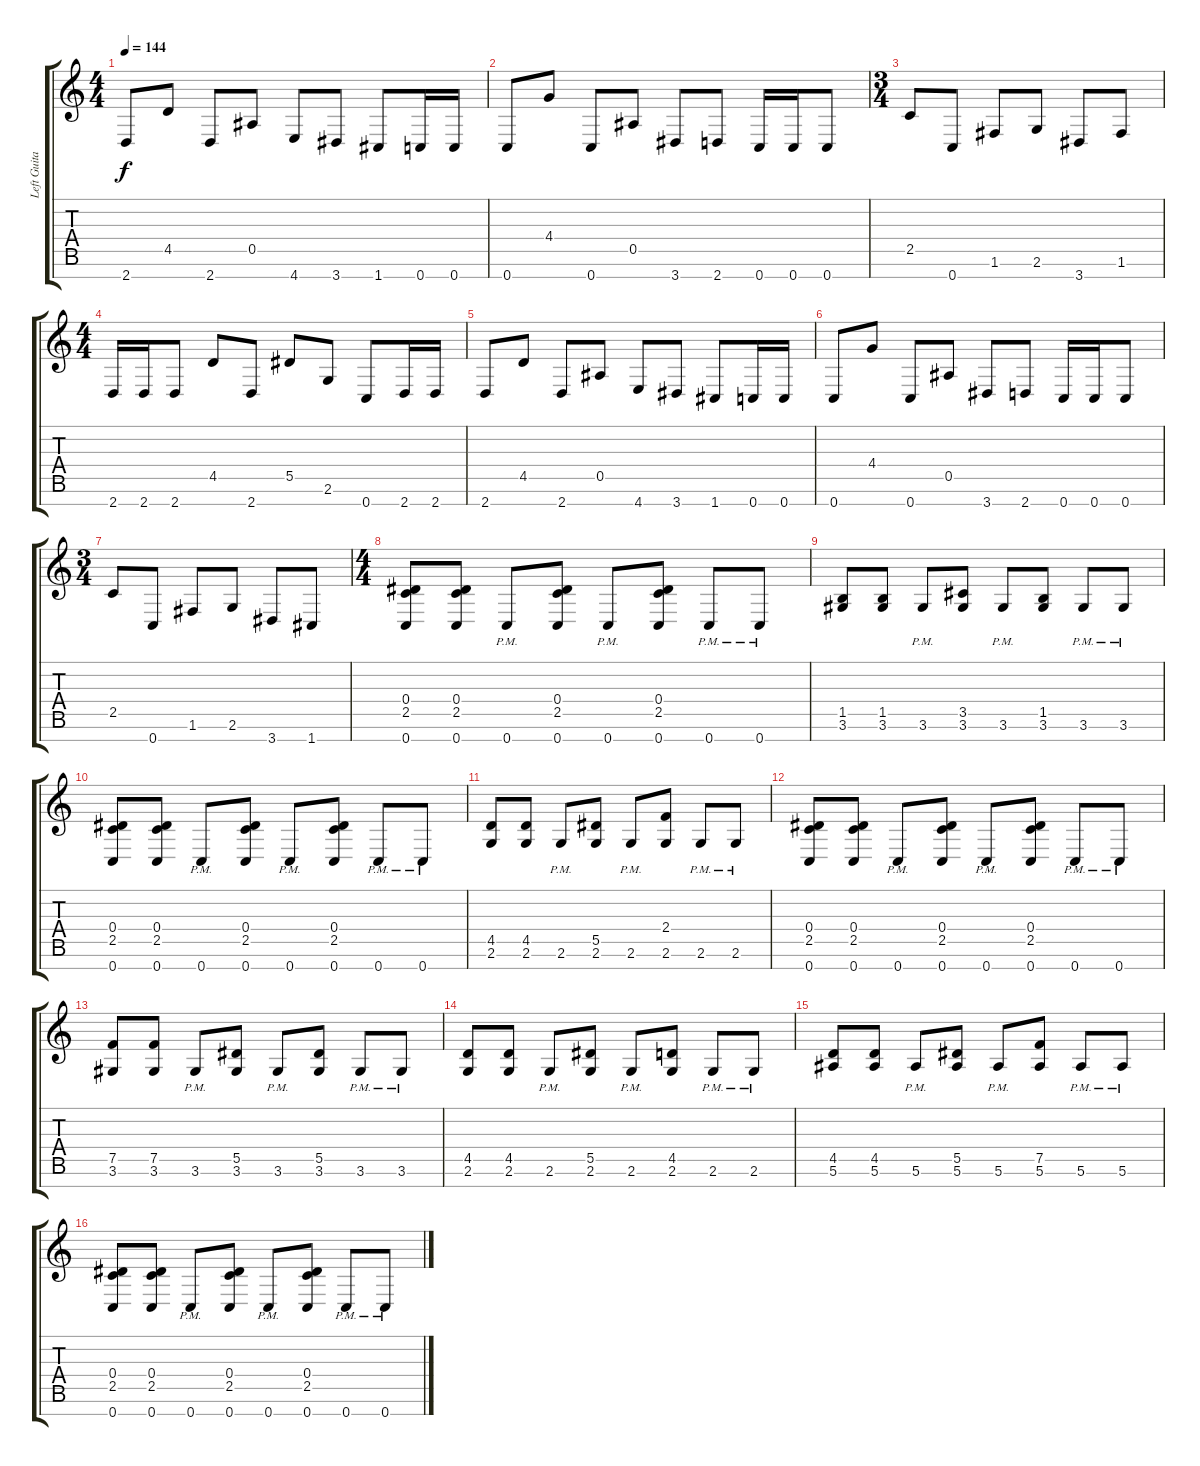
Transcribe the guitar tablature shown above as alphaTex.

\track ("Left Guitar" "Left Guita") {instrument distortionguitar}
\staff {score tabs}
\tuning (F4 C4 G3 Eb3 Bb2 F2 C2) {hide}
\ts (4 4)
\tempo 144
\clef g2
\ks c
2.7.8{dy f} 4.5.8 2.7.8 0.5.8 4.7.8 3.7.8 1.7.8 0.7.16 0.7.16 |
0.7.8 4.4.8 0.7.8 0.5.8 3.7.8 2.7.8 0.7.16 0.7.16 0.7.8 |
\ts (3 4)
2.5.8 0.7.8 1.6.8 2.6.8 3.7.8 1.6.8 |
\ts (4 4)
2.7.16 2.7.16 2.7.8 4.5.8 2.7.8 5.5.8 2.6.8 0.7.8 2.7.16 2.7.16 |
2.7.8 4.5.8 2.7.8 0.5.8 4.7.8 3.7.8 1.7.8 0.7.16 0.7.16 |
0.7.8 4.4.8 0.7.8 0.5.8 3.7.8 2.7.8 0.7.16 0.7.16 0.7.8 |
\ts (3 4)
2.5.8 0.7.8 1.6.8 2.6.8 3.7.8 1.7.8 |
\ts (4 4)
(0.4 2.5 0.7).8 (0.4 2.5 0.7).8 0.7{pm}.8 (0.4 2.5 0.7).8 0.7{pm}.8 (0.4 2.5 0.7).8 0.7{pm}.8 0.7{pm}.8 |
(1.5 3.6).8 (1.5 3.6).8 3.6{pm}.8 (3.5 3.6).8 3.6{pm}.8 (1.5 3.6).8 3.6{pm}.8 3.6{pm}.8 |
(0.4 2.5 0.7).8 (0.4 2.5 0.7).8 0.7{pm}.8 (0.4 2.5 0.7).8 0.7{pm}.8 (0.4 2.5 0.7).8 0.7{pm}.8 0.7{pm}.8 |
(4.5 2.6).8 (4.5 2.6).8 2.6{pm}.8 (5.5 2.6).8 2.6{pm}.8 (2.4 2.6).8 2.6{pm}.8 2.6{pm}.8 |
(0.4 2.5 0.7).8 (0.4 2.5 0.7).8 0.7{pm}.8 (0.4 2.5 0.7).8 0.7{pm}.8 (0.4 2.5 0.7).8 0.7{pm}.8 0.7{pm}.8 |
(7.5 3.6).8 (7.5 3.6).8 3.6{pm}.8 (5.5 3.6).8 3.6{pm}.8 (5.5 3.6).8 3.6{pm}.8 3.6{pm}.8 |
(4.5 2.6).8 (4.5 2.6).8 2.6{pm}.8 (5.5 2.6).8 2.6{pm}.8 (4.5 2.6).8 2.6{pm}.8 2.6{pm}.8 |
(4.5 5.6).8 (4.5 5.6).8 5.6{pm}.8 (5.5 5.6).8 5.6{pm}.8 (7.5 5.6).8 5.6{pm}.8 5.6{pm}.8 |
(0.4 2.5 0.7).8 (0.4 2.5 0.7).8 0.7{pm}.8 (0.4 2.5 0.7).8 0.7{pm}.8 (0.4 2.5 0.7).8 0.7{pm}.8 0.7{pm}.8
